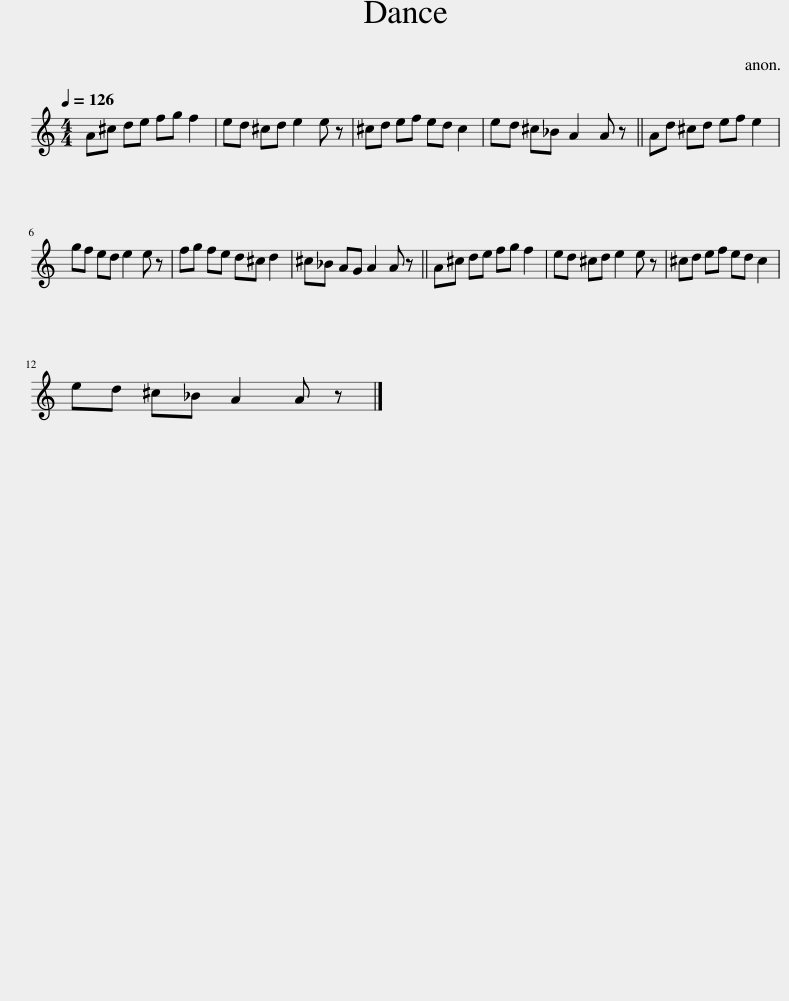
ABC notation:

X:1
L:1/8
Q:1/4=126
M:4/4
I:linebreak $
K:C
V:1 treble
V:1
 A^c de fg f2 | ed ^cd e2 e z | ^cd ef ed c2 | ed ^c_B A2 A z || Ad ^cd ef e2 |$ %5
 gf ed e2 e z | fg fe d^c d2 | ^c_B AG A2 A z || A^c de fg f2 | ed ^cd e2 e z | %10
 ^cd ef ed c2 |$ ed ^c_B A2 A z |] %12
